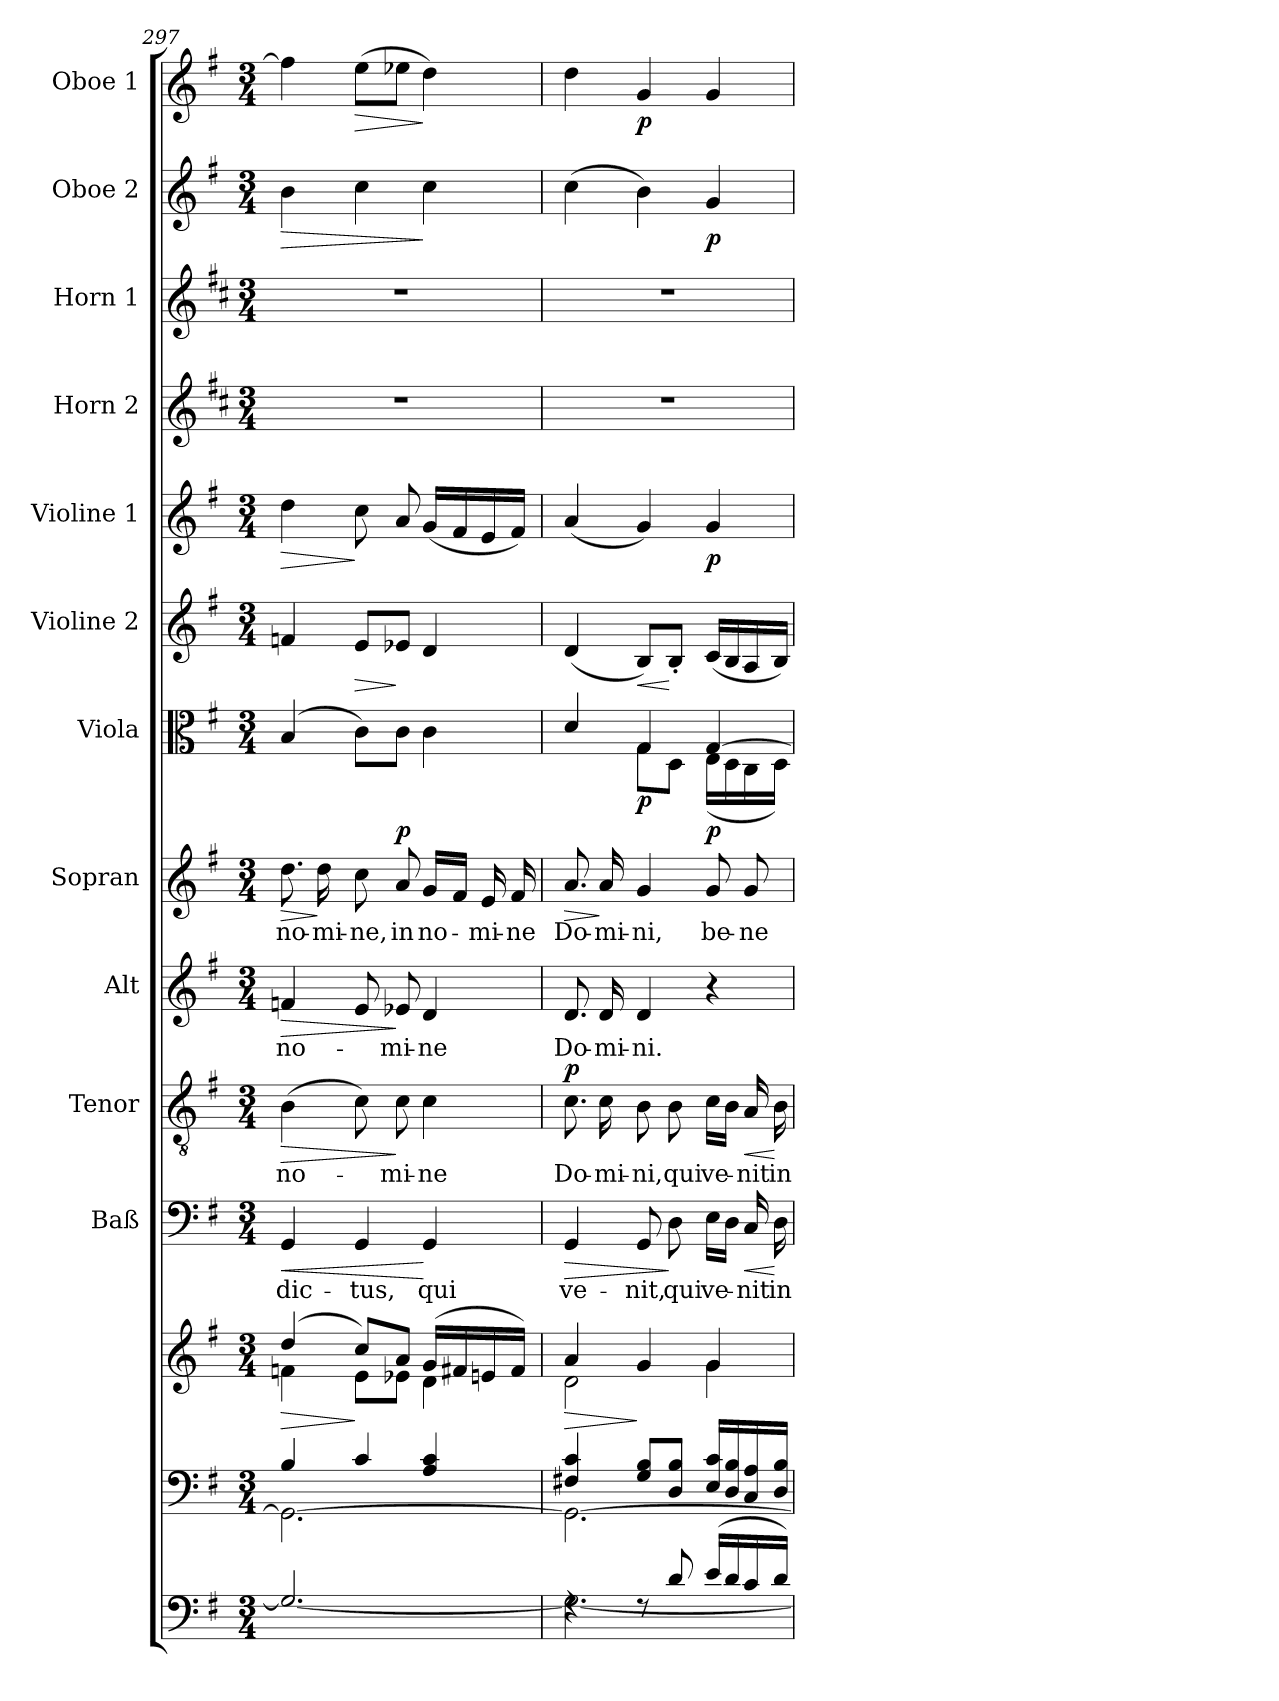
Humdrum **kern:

**kern	**kern	**kern	**dynam	**kern	**text	**dynam	**kern	**text	**dynam	**kern	**text	**dynam	**kern	**text	**dynam	**kern	**dynam	**kern	**dynam	**kern	**dynam	**kern	**kern	**kern	**dynam	**kern	**dynam
*part13	*part12	*part12	*part12	*part11	*part11	*part11	*part10	*part10	*part10	*part9	*part9	*part9	*part8	*part8	*part8	*part7	*part7	*part6	*part6	*part5	*part5	*part4	*part3	*part2	*part2	*part1	*part1
*staff14	*staff13	*staff12	*staff12/13	*staff11	*staff11	*staff11	*staff10	*staff10	*staff10	*staff9	*staff9	*staff9	*staff8	*staff8	*staff8	*staff7	*staff7	*staff6	*staff6	*staff5	*staff5	*staff4	*staff3	*staff2	*staff2	*staff1	*staff1
*	*	*	*	*I"Baß	*	*	*I"Tenor	*	*	*I"Alt	*	*	*I"Sopran	*	*	*I"Viola	*	*I"Violine 2	*	*I"Violine 1	*	*I"Horn 2	*I"Horn 1	*I"Oboe 2	*	*I"Oboe 1	*
*	*	*	*	*I'Baß	*	*	*I'Ten	*	*	*I'Alt	*	*	*I'Sop	*	*	*I'Vla.	*	*I'Vln. 2	*	*I'Vln. 1	*	*I'Hrn. 2	*I'Hrn. 1	*I'Ob. 2	*	*I'Ob. 1	*
!!LO:PB:g=z
*clefF4	*clefF4	*clefG2	*	*clefF4	*	*	*clefGv2	*	*	*clefG2	*	*	*clefG2	*	*	*clefC3	*	*clefG2	*	*clefG2	*	*clefG2	*clefG2	*clefG2	*	*clefG2	*
*ITrd7c12	*	*	*	*	*	*	*	*	*	*	*	*	*	*	*	*	*	*	*	*	*	*ITrd4c7	*ITrd4c7	*	*	*	*
*k[f#]	*k[f#]	*k[f#]	*	*k[f#]	*	*	*k[f#]	*	*	*k[f#]	*	*	*k[f#]	*	*	*k[f#]	*	*k[f#]	*	*k[f#]	*	*k[f#]	*k[f#]	*k[f#]	*	*k[f#]	*
*G:	*G:	*G:	*	*G:	*	*	*G:	*	*	*G:	*	*	*G:	*	*	*G:	*	*G:	*	*G:	*	*G:	*G:	*G:	*	*G:	*
*M3/4	*M3/4	*M3/4	*	*M3/4	*	*	*M3/4	*	*	*M3/4	*	*	*M3/4	*	*	*M3/4	*	*M3/4	*	*M3/4	*	*M3/4	*M3/4	*M3/4	*	*M3/4	*
=297	=297	=297	=297	=297	=297	=297	=297	=297	=297	=297	=297	=297	=297	=297	=297	=297	=297	=297	=297	=297	=297	=297	=297	=297	=297	=297	=297
*	*^	*	*	*	*	*	*	*	*	*	*	*	*	*	*	*	*	*	*	*	*	*	*	*	*	*	*
!	!	!	!	!LO:HP:b	!	!LO:LY:b	!LO:HP:b	!	!LO:LY:b	!LO:HP:b	!	!LO:LY:b	!LO:HP:b	!	!LO:LY:b	!LO:HP:b	!	!	!	!	!	!LO:HP:b	!	!	!	!LO:HP:b	!	!
*	*	*	*^	*	*	*	*	*	*	*	*	*	*	*	*	*	*	*	*	*	*	*	*	*	*	*	*	*
2.GG/_	2.GG\_	4B/	(4dd/	4fn\	>	4GG/	-dic-	<	(>4B\	no-	>	4fn/	no-	>	8.dd\	no-	>	(4B/	.	4fn/	.	4dd\	>	2.r	2.r	4b\	>	4ff\]	.
!	!	!	!	!	!	!	!	!	!	!	!	!	!	!	!	!LO:LY:b	!	!	!	!	!	!	!	!	!	!	!	!	!
.	.	.	.	.	.	.	.	.	.	.	.	.	.	.	16dd\	-mi-	]	.	.	.	.	.	.	.	.	.	.	.	.
!	!	!	!	!	!	!	!LO:LY:b	!	!	!	!	!	!	!	!	!LO:LY:b	!	!	!	!	!LO:HP:b	!	!	!	!	!	!	!	!LO:HP:b
.	.	4c/	8cc/L)	8e\L	]	4GG/	-tus,	.	8c\)	.	.	8e/	.	.	8cc\	-ne,	.	8c\L)	.	8e/L	>	8cc\	]	.	.	4cc\	.	(>8ee\L	>
!	!	!	!	!	!	!	!	!	!	!LO:LY:b	!	!	!LO:LY:b	!	!	!LO:LY:b	!LO:DY:a	!	!	!	!	!	!	!	!	!	!	!	!
.	.	.	8a/J	8e-X\J	.	.	.	.	8c\	-mi-	]	8e-X/	-mi-	]	8a/	in	p	8c\J	.	8e-X/J	]	8a/	.	.	.	.	.	8ee-X\J	.
!	!	!	!	!	!	!	!LO:LY:b	!	!	!LO:LY:b	!	!	!LO:LY:b	!	!	!LO:LY:b	!	!	!	!	!	!	!	!	!	!	!	!	!
.	.	4A/ 4c/	(<16g/LL	4d\	.	4GG/	qui	[	4c\	-ne	.	4d/	-ne	.	16g/LL	no-	.	4c\	.	4d/	.	(<16g/LL	.	.	.	4cc\	]	4dd\)	]
.	.	.	16f#/	.	.	.	.	.	.	.	.	.	.	.	16f#/JJ	.	.	.	.	.	.	16f#/	.	.	.	.	.	.	.
!	!	!	!	!	!	!	!	!	!	!	!	!	!	!	!	!LO:LY:b	!	!	!	!	!	!	!	!	!	!	!	!	!
.	.	.	16e/	.	.	.	.	.	.	.	.	.	.	.	16e/	-mi-	.	.	.	.	.	16e/	.	.	.	.	.	.	.
!	!	!	!	!	!	!	!	!	!	!	!	!	!	!	!	!LO:LY:b	!	!	!	!	!	!	!	!	!	!	!	!	!
.	.	.	16f#/JJ)	.	.	.	.	.	.	.	.	.	.	.	16f#/	-ne	.	.	.	.	.	16f#/JJ)	.	.	.	.	.	.	.
=298	=298	=298	=298	=298	=298	=298	=298	=298	=298	=298	=298	=298	=298	=298	=298	=298	=298	=298	=298	=298	=298	=298	=298	=298	=298	=298	=298	=298	=298
*^	*	*	*	*	*	*	*	*	*	*	*	*	*	*	*	*	*	*	*	*	*	*	*	*	*	*	*	*	*
!	!	!	!	!	!	!LO:HP:b	!	!LO:LY:b	!LO:HP:b	!	!LO:LY:b	!LO:DY:a	!	!LO:LY:b	!	!	!LO:LY:b	!LO:HP:b	!	!	!	!	!	!	!	!	!	!	!	!
*	*	*	*	*	*	*	*	*	*	*	*	*	*	*	*	*	*	*	*^	*	*	*	*	*	*	*	*	*	*	*
4rF	2.GG\_	2.GG\_	4F#X/ 4c/	4a/	2d\	>	4GG/	ve-	>	8.c\	Do-	p	8.d/	Do-	.	8.a/	Do-	>	4d/	4ryy	.	(<4d/	.	(<4a/	.	2.r	2.r	(>4cc\	.	4dd\	.
!	!	!	!	!	!	!	!	!	!	!	!LO:LY:b	!	!	!LO:LY:b	!	!	!LO:LY:b	!	!	!	!	!	!	!	!	!	!	!	!	!	!
.	.	.	.	.	.	.	.	.	.	16c\	-mi-	.	16d/	-mi-	.	16a/	-mi-	]	.	.	.	.	.	.	.	.	.	.	.	.	.
!	!	!	!	!	!	!	!	!LO:LY:b	!	!	!LO:LY:b	!	!	!LO:LY:b	!	!	!LO:LY:b	!	!	!	!LO:DY:b	!	!LO:HP:b	!	!	!	!	!	!	!	!LO:DY:b
8rF	.	.	8G/ 8B/L	4g/	.	]	8GG/	-nit,	.	8B\	-ni,	.	4d/	-ni.	.	4g/	-ni,	.	4G/	8G\L	p	8B/L)	<	4g/)	.	.	.	4b\)	.	4g/	p
!	!	!	!	!	!	!	!	!LO:LY:b	!	!	!LO:LY:b	!	!	!	!	!	!	!	!	!	!	!	!	!	!	!	!	!	!	!	!
8D/	.	.	8D/ 8B/J	.	.	.	8D\	qui	]	8B\	qui	.	.	.	.	.	.	.	.	8D\J	.	8B'</J	[	.	.	.	.	.	.	.	.
!	!	!	!	!	!	!	!	!LO:LY:b	!	!	!LO:LY:b	!	!	!	!	!	!LO:LY:b	!LO:DY:a	!	!	!	!	!	!	!LO:DY:b	!	!	!	!LO:DY:b	!	!
(<16E/LL	.	.	16E/ 16c/LL	4g/	4g\	.	16E\LL	ve-	.	16c\LL	ve-	.	4r	.	.	8g/	be-	p	[>4G/	(16E\LL	.	(<16c/LL	.	4g/	p	.	.	4g/	p	4g/	.
16D/	.	.	16D/ 16B/	.	.	.	16D\JJ	.	.	16B\JJ	.	.	.	.	.	.	.	.	.	16D\	.	16B/	.	.	.	.	.	.	.	.	.
!	!	!	!	!	!	!	!	!LO:LY:b	!LO:HP:b	!	!LO:LY:b	!LO:HP:b	!	!	!	!	!LO:LY:b	!	!	!	!	!	!	!	!	!	!	!	!	!	!
16C/	.	.	16C/ 16A/	.	.	.	16C/	-nit	<	16A/	-nit	<	.	.	.	8g/	-ne-	.	.	16C\	.	16A/	.	.	.	.	.	.	.	.	.
!	!	!	!	!	!	!	!	!LO:LY:b	!	!	!LO:LY:b	!	!	!	!	!	!	!	!	!	!	!	!	!	!	!	!	!	!	!	!
16D/JJ)	.	.	16D/ 16B/JJ	.	.	.	16D\	in	[	16B\	in	[	.	.	.	.	.	.	.	16D\JJ)	.	16B/JJ)	.	.	.	.	.	.	.	.	.
*v	*v	*	*	*	*	*	*	*	*	*	*	*	*	*	*	*	*	*	*v	*v	*	*	*	*	*	*	*	*	*	*	*
*	*v	*v	*	*	*	*	*	*	*	*	*	*	*	*	*	*	*	*	*	*	*	*	*	*	*	*	*	*	*
*	*	*v	*v	*	*	*	*	*	*	*	*	*	*	*	*	*	*	*	*	*	*	*	*	*	*	*	*	*
=	=	=	=	=	=	=	=	=	=	=	=	=	=	=	=	=	=	=	=	=	=	=	=	=	=	=	=
*-	*-	*-	*-	*-	*-	*-	*-	*-	*-	*-	*-	*-	*-	*-	*-	*-	*-	*-	*-	*-	*-	*-	*-	*-	*-	*-	*-
